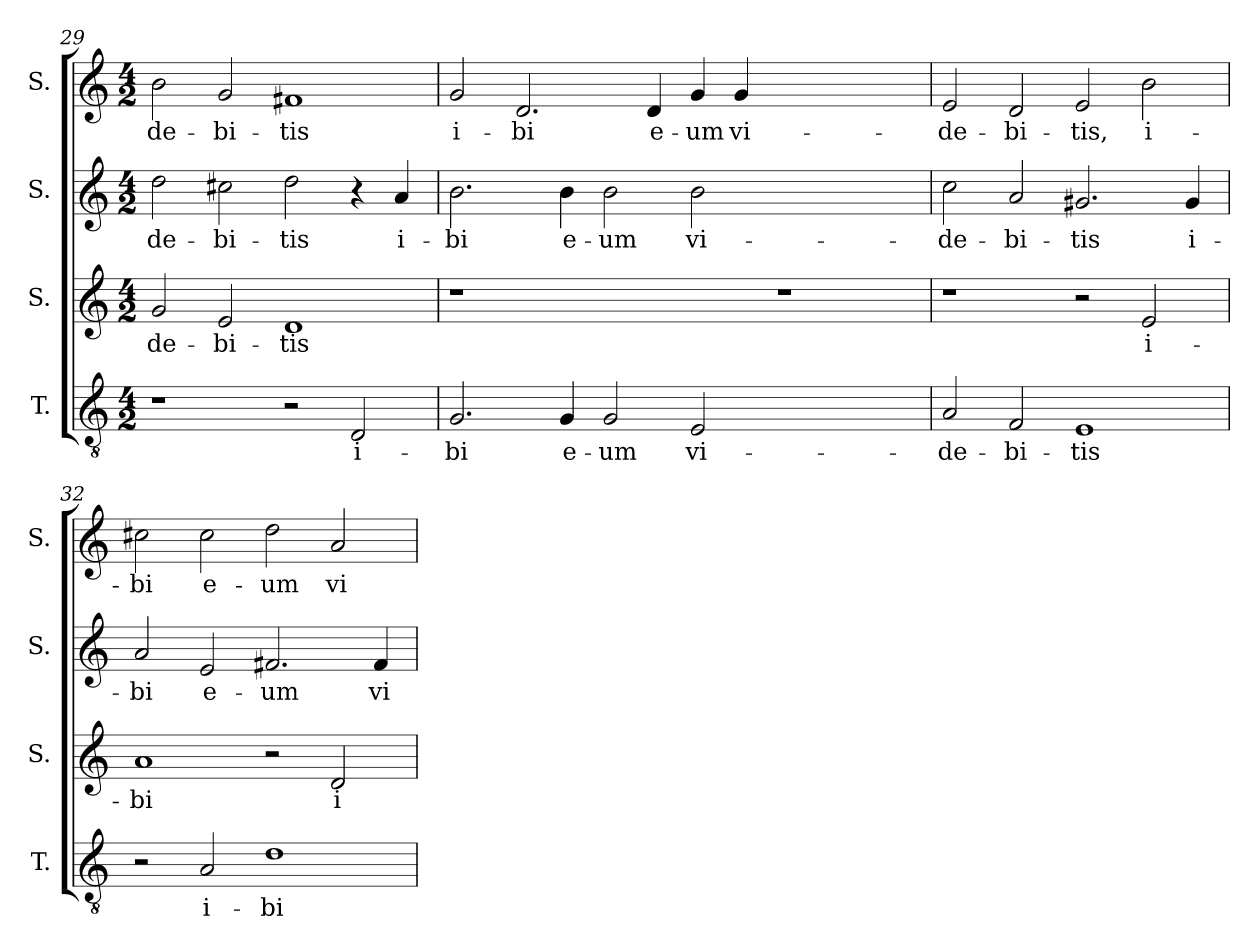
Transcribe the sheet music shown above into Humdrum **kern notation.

**kern	**text	**kern	**text	**kern	**text	**kern	**text
*part4	*part4	*part3	*part3	*part2	*part2	*part1	*part1
*staff4	*staff4	*staff3	*staff3	*staff2	*staff2	*staff1	*staff1
*I"T.	*	*I"S.	*	*I"S.	*	*I"S.	*
*I'T.	*	*I'S.	*	*I'S.	*	*I'S.	*
*clefGv2	*	*clefG2	*	*clefG2	*	*clefG2	*
*k[]	*	*k[]	*	*k[]	*	*k[]	*
*C:	*	*C:	*	*C:	*	*C:	*
*M4/2	*	*M4/2	*	*M4/2	*	*M4/2	*
=29	=29	=29	=29	=29	=29	=29	=29
!	!	!	!LO:LY:b:color=#000000	!	!	!	!
!	!	!	!	!	!LO:LY:b:color=#000000	!	!
!	!	!	!	!	!	!	!LO:LY:b:color=#000000
1r	.	2gi/	-de-	2ddi\	-de-	2bi\	-de-
!	!	!	!LO:LY:b:color=#000000	!	!	!	!
!	!	!	!	!	!LO:LY:b:color=#000000	!	!
!	!	!	!	!	!	!	!LO:LY:b:color=#000000
.	.	2ei/	-bi-	2cc#Xi\	-bi-	2gi/	-bi-
!	!	!	!LO:LY:b:color=#000000	!	!	!	!
!	!	!	!	!	!LO:LY:b:color=#000000	!	!
!	!	!	!	!	!	!	!LO:LY:b:color=#000000
2r	.	1di	-tis	2ddi\	-tis	1f#Xi	-tis
!	!LO:LY:b:color=#000000	!	!	!	!	!	!
2Di/	i-	.	.	4r	.	.	.
!	!	!	!	!	!LO:LY:b:color=#000000	!	!
.	.	.	.	4ai/	i-	.	.
=30	=30	=30	=30	=30	=30	=30	=30
!	!LO:LY:b:color=#000000	!LO:N:vis=1	!	!	!	!	!
!	!	!	!	!	!LO:LY:b:color=#000000	!	!
!	!	!	!	!	!	!	!LO:LY:b:color=#000000
2.Gi/	-bi	0r	.	2.bi\	-bi	2gi/	i-
!	!	!	!	!	!	!	!LO:LY:b:color=#000000
.	.	.	.	.	.	2.di/	-bi
!	!LO:LY:b:color=#000000	!	!	!	!	!	!
!	!	!	!	!	!LO:LY:b:color=#000000	!	!
4Gi/	e-	.	.	4bi\	e-	.	.
!	!LO:LY:b:color=#000000	!	!	!	!	!	!
!	!	!	!	!	!LO:LY:b:color=#000000	!	!
2Gi/	-um	.	.	2bi\	-um	.	.
!	!	!	!	!	!	!	!LO:LY:b:color=#000000
.	.	.	.	.	.	4di/	e-
!	!LO:LY:b:color=#000000	!	!	!	!	!	!
!	!	!	!	!	!LO:LY:b:color=#000000	!	!
!	!	!	!	!	!	!	!LO:LY:b:color=#000000
2Ei/	vi-	.	.	2bi\	vi-	4gi/	-um
!	!	!	!	!	!	!	!LO:LY:b:color=#000000
.	.	.	.	.	.	4gi/	vi-
!	!	!LO:N:vis=1	!	!	!	!	!
0ryy	.	0r	.	0ryy	.	0ryy	.
!!LO:PB:g=z
=31	=31	=31	=31	=31	=31	=31	=31
!	!LO:LY:b:color=#000000	!	!	!	!	!	!
!	!	!	!	!	!LO:LY:b:color=#000000	!	!
!	!	!	!	!	!	!	!LO:LY:b:color=#000000
2Ai/	-de-	1r	.	2cci\	-de-	2ei/	-de-
!	!LO:LY:b:color=#000000	!	!	!	!	!	!
!	!	!	!	!	!LO:LY:b:color=#000000	!	!
!	!	!	!	!	!	!	!LO:LY:b:color=#000000
2Fi/	-bi-	.	.	2ai/	-bi-	2di/	-bi-
!	!LO:LY:b:color=#000000	!	!	!	!	!	!
!	!	!	!	!	!LO:LY:b:color=#000000	!	!
!	!	!	!	!	!	!	!LO:LY:b:color=#000000
1Ei	-tis	2r	.	2.g#Xi/	-tis	2ei/	-tis,
!	!	!	!LO:LY:b:color=#000000	!	!	!	!
!	!	!	!	!	!	!	!LO:LY:b:color=#000000
.	.	2ei/	i-	.	.	2bi\	i-
!	!	!	!	!	!LO:LY:b:color=#000000	!	!
.	.	.	.	4g#i/	i-	.	.
=32	=32	=32	=32	=32	=32	=32	=32
!	!	!	!LO:LY:b:color=#000000	!	!	!	!
!	!	!	!	!	!LO:LY:b:color=#000000	!	!
!	!	!	!	!	!	!	!LO:LY:b:color=#000000
2r	.	1ai	-bi	2ai/	-bi	2cc#Xi\	-bi
!	!LO:LY:b:color=#000000	!	!	!	!	!	!
!	!	!	!	!	!LO:LY:b:color=#000000	!	!
!	!	!	!	!	!	!	!LO:LY:b:color=#000000
2Ai/	i-	.	.	2ei/	e-	2cc#i\	e-
!	!LO:LY:b:color=#000000	!	!	!	!	!	!
!	!	!	!	!	!LO:LY:b:color=#000000	!	!
!	!	!	!	!	!	!	!LO:LY:b:color=#000000
1di	-bi	2r	.	2.f#Xi/	-um	2ddi\	-um
!	!	!	!LO:LY:b:color=#000000	!	!	!	!
!	!	!	!	!	!	!	!LO:LY:b:color=#000000
.	.	2di/	i-	.	.	2ai/	vi-
!	!	!	!	!	!LO:LY:b:color=#000000	!	!
.	.	.	.	4f#i/	vi-	.	.
=	=	=	=	=	=	=	=
*-	*-	*-	*-	*-	*-	*-	*-
